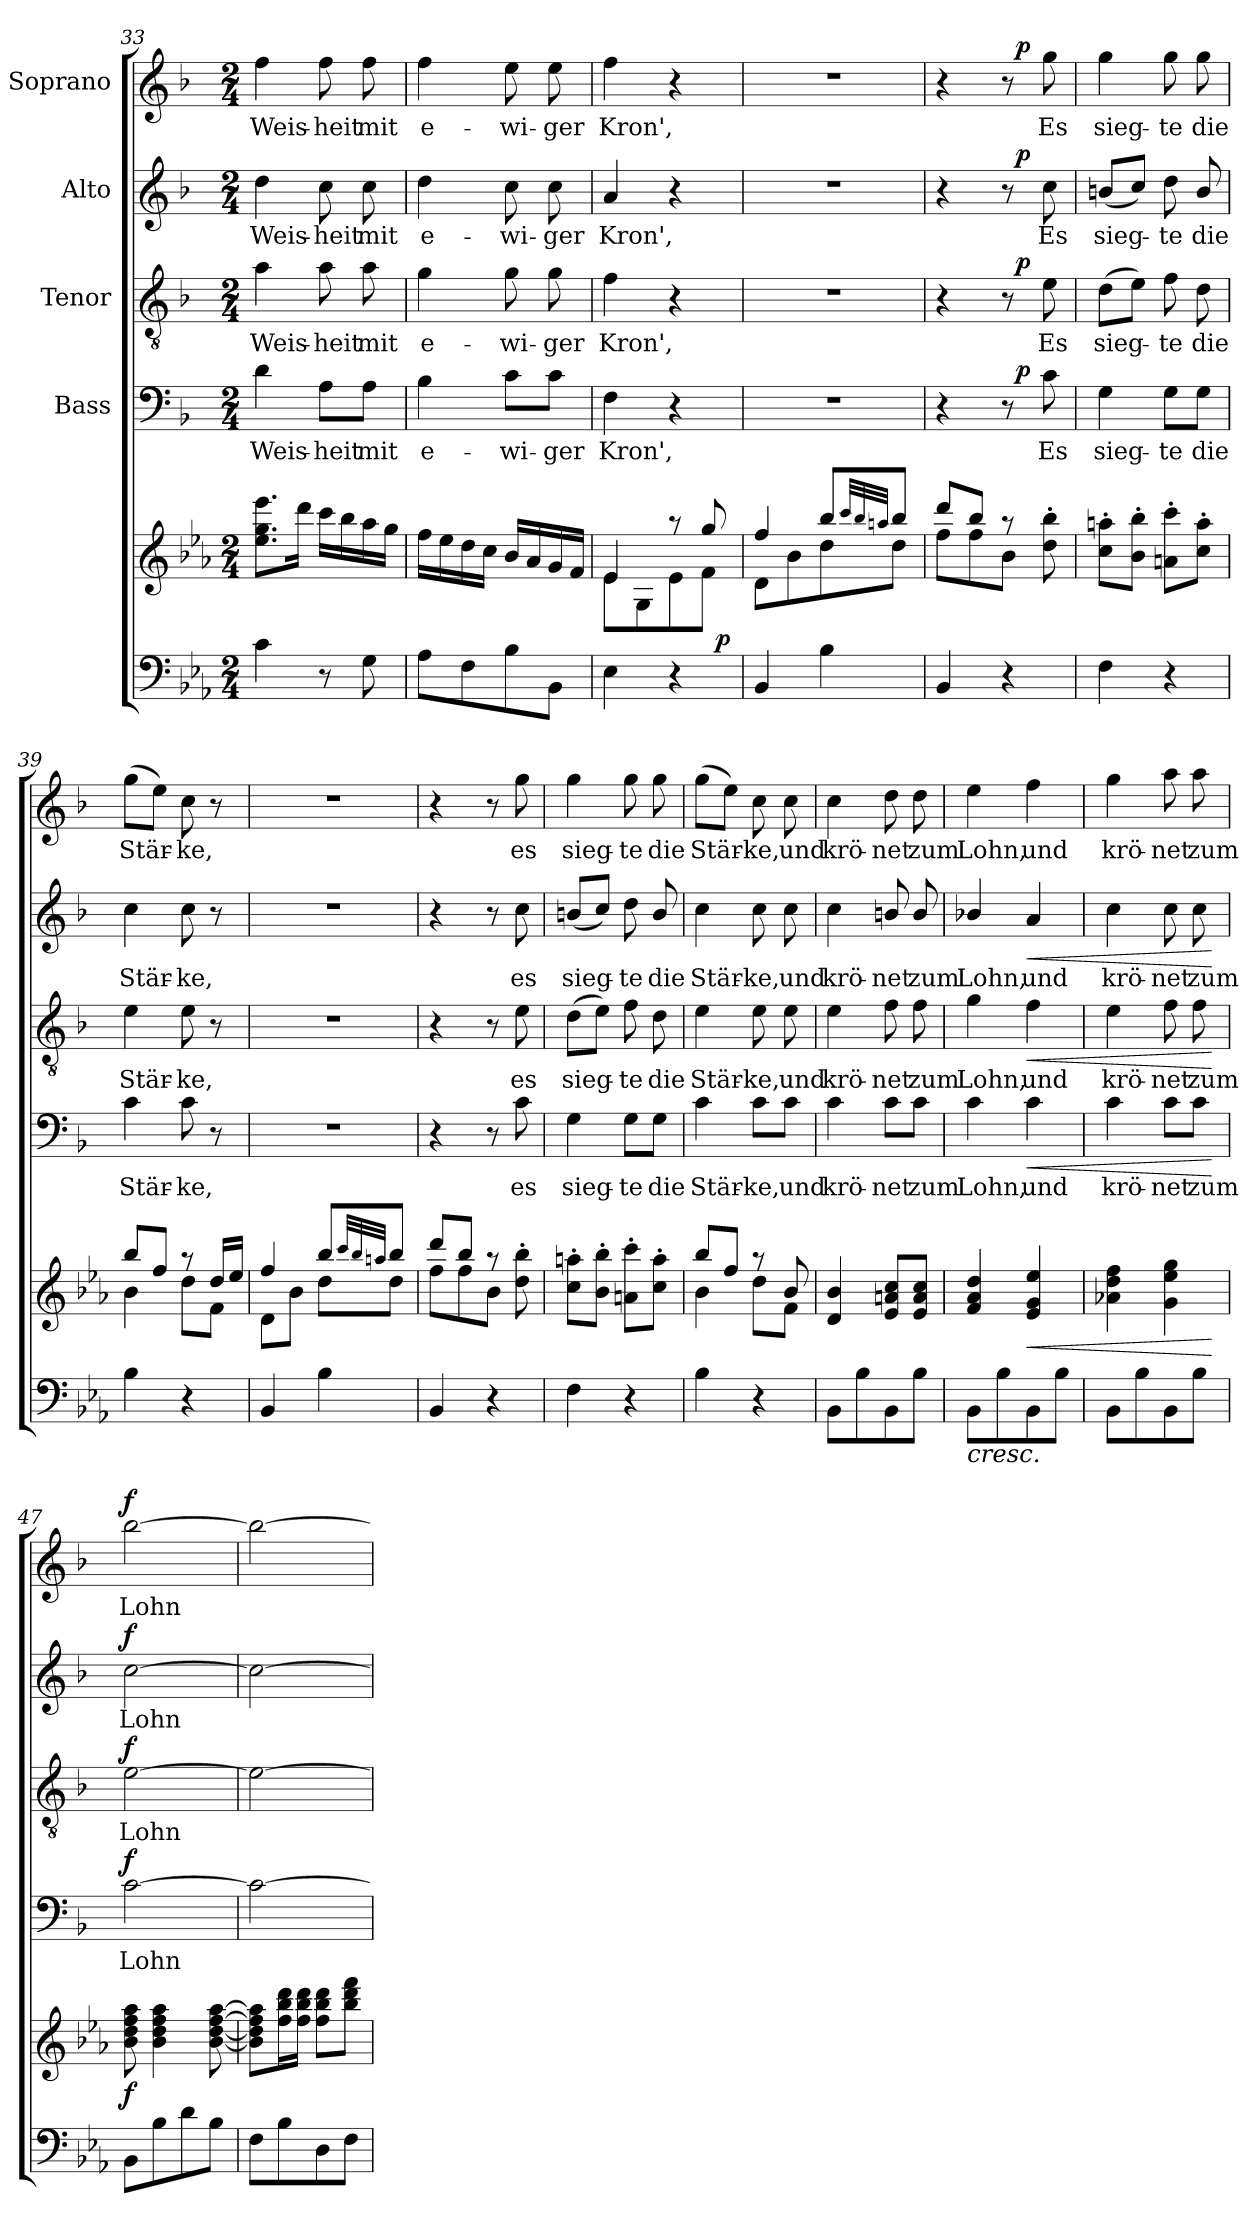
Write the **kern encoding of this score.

**kern	**kern	**dynam	**kern	**text	**dynam	**kern	**text	**dynam	**kern	**text	**dynam	**kern	**text	**dynam
*part5	*part5	*part5	*part4	*part4	*part4	*part3	*part3	*part3	*part2	*part2	*part2	*part1	*part1	*part1
*staff6	*staff5	*staff5/6	*staff4	*staff4	*staff4	*staff3	*staff3	*staff3	*staff2	*staff2	*staff2	*staff1	*staff1	*staff1
*	*	*	*I"Bass	*	*	*I"Tenor	*	*	*I"Alto	*	*	*I"Soprano	*	*
*clefF4	*clefG2	*	*clefF4	*	*	*clefGv2	*	*	*clefG2	*	*	*clefG2	*	*
*	*	*	*ITrd1c2	*	*	*ITrd1c2	*	*	*ITrd1c2	*	*	*ITrd1c2	*	*
*k[b-e-a-]	*k[b-e-a-]	*	*k[b-e-a-]	*	*	*k[b-e-a-]	*	*	*k[b-e-a-]	*	*	*k[b-e-a-]	*	*
*E-:	*E-:	*	*E-:	*	*	*E-:	*	*	*E-:	*	*	*E-:	*	*
*M2/4	*M2/4	*	*M2/4	*	*	*M2/4	*	*	*M2/4	*	*	*M2/4	*	*
=33	=33	=33	=33	=33	=33	=33	=33	=33	=33	=33	=33	=33	=33	=33
4c\	8.ee-\ 8.gg\ 8.eee-\L	.	4c\	Weis-	.	4g\	Weis-	.	4cc\	Weis-	.	4ee-\	Weis-	.
.	16ddd\Jk	.	.	.	.	.	.	.	.	.	.	.	.	.
8r	16ccc\LL	.	8G\L	-heit	.	8g\	-heit	.	8b-\	-heit	.	8ee-\	-heit	.
.	16bb-\	.	.	.	.	.	.	.	.	.	.	.	.	.
8G\	16aa-\	.	8G\J	mit	.	8g\	mit	.	8b-\	mit	.	8ee-\	mit	.
.	16gg\JJ	.	.	.	.	.	.	.	.	.	.	.	.	.
=34	=34	=34	=34	=34	=34	=34	=34	=34	=34	=34	=34	=34	=34	=34
8A-\L	16ff\LL	.	4A-\	e-	.	4f\	e-	.	4cc\	e-	.	4ee-\	e-	.
.	16ee-\	.	.	.	.	.	.	.	.	.	.	.	.	.
8F\	16dd\	.	.	.	.	.	.	.	.	.	.	.	.	.
.	16cc\JJ	.	.	.	.	.	.	.	.	.	.	.	.	.
8B-\	16b-/LL	.	8B-\L	-wi-	.	8f\	-wi-	.	8b-\	-wi-	.	8dd\	-wi-	.
.	16a-/	.	.	.	.	.	.	.	.	.	.	.	.	.
8BB-\J	16g/	.	8B-\J	-ger	.	8f\	-ger	.	8b-\	-ger	.	8dd\	-ger	.
.	16f/JJ	.	.	.	.	.	.	.	.	.	.	.	.	.
=35	=35	=35	=35	=35	=35	=35	=35	=35	=35	=35	=35	=35	=35	=35
*	*^	*	*	*	*	*	*	*	*	*	*	*	*	*
*	*	*^	*	*	*	*	*	*	*	*	*	*	*	*	*
4E-\	4e-/	8e-\L	4ryy	.	4E-\	Kron',	.	4e-\	Kron',	.	4g/	Kron',	.	4ee-\	Kron',	.
.	.	8G\	.	.	.	.	.	.	.	.	.	.	.	.	.	.
4r	8raa	8e-\	8ryy	.	4r	.	.	4r	.	.	4r	.	.	4r	.	.
.	8gg/	8f\J	32ryy	.	.	.	.	.	.	.	.	.	.	.	.	.
!	!	!	!	!LO:DY:b	!	!	!	!	!	!	!	!	!	!	!	!
.	.	.	16.ryy	p	.	.	.	.	.	.	.	.	.	.	.	.
*	*	*v	*v	*	*	*	*	*	*	*	*	*	*	*	*	*
=36	=36	=36	=36	=36	=36	=36	=36	=36	=36	=36	=36	=36	=36	=36	=36
4BB-/	4ff/	8d\L	.	2r	.	.	2r	.	.	2r	.	.	2r	.	.
.	.	8b-\	.	.	.	.	.	.	.	.	.	.	.	.	.
4B-\	8bb-/L	8dd\	.	.	.	.	.	.	.	.	.	.	.	.	.
.	32qccc/LLL	.	.	.	.	.	.	.	.	.	.	.	.	.	.
.	32qbb-/	.	.	.	.	.	.	.	.	.	.	.	.	.	.
.	32qaan/JJJ	.	.	.	.	.	.	.	.	.	.	.	.	.	.
.	8bb-/J	8dd\J	.	.	.	.	.	.	.	.	.	.	.	.	.
!!LO:PB:g=z
=37	=37	=37	=37	=37	=37	=37	=37	=37	=37	=37	=37	=37	=37	=37	=37
*	*	*	*	*^	*	*	*^	*	*	*^	*	*	*^	*	*
4BB-/	8ddd/L	8ff\L	.	4r	4ryy	.	.	4r	4ryy	.	.	4r	4ryy	.	.	4r	4ryy	.	.
.	8bb-/J	8ff\	.	.	.	.	.	.	.	.	.	.	.	.	.	.	.	.	.
4r	8raa	8b-\J	.	8r	32ryy	.	.	8r	32ryy	.	.	8r	32ryy	.	.	8r	32ryy	.	.
!	!	!	!	!	!	!	!LO:DY:b	!	!	!	!LO:DY:b	!	!	!	!LO:DY:b	!	!	!	!LO:DY:b
.	.	.	.	.	8..ryy	.	p	.	8..ryy	.	p	.	8..ryy	.	p	.	8..ryy	.	p
.	8dd\'> 8bb-\'>	8ryy	.	8B-\	.	Es	.	8d\	.	Es	.	8b-\	.	Es	.	8ff\	.	Es	.
*	*v	*v	*	*	*	*	*	*v	*v	*	*	*v	*v	*	*	*v	*v	*	*
*	*	*	*v	*v	*	*	*	*	*	*	*	*	*	*	*
=38	=38	=38	=38	=38	=38	=38	=38	=38	=38	=38	=38	=38	=38	=38
4F\	8cc\'> 8aan\'>L	.	4F\	sieg-	.	(8c\L	sieg-	.	(8an/L	sieg-	.	4ff\	sieg-	.
.	8b-\'> 8bb-\'>J	.	.	.	.	8d\J)	.	.	8b-/J)	.	.	.	.	.
4r	8an\'> 8ccc\'>L	.	8F\L	-te	.	8e-\	-te	.	8cc\	-te	.	8ff\	-te	.
.	8cc\'> 8aa\'>J	.	8F\J	die	.	8c\	die	.	8a/	die	.	8ff\	die	.
=39	=39	=39	=39	=39	=39	=39	=39	=39	=39	=39	=39	=39	=39	=39
*	*^	*	*	*	*	*	*	*	*	*	*	*	*	*
4B-\	8bb-/L	4b-\	.	4B-\	Stär-	.	4d\	Stär-	.	4b-\	Stär-	.	(8ff\L	Stär-	.
.	8ff/J	.	.	.	.	.	.	.	.	.	.	.	8dd\J)	.	.
4r	8raa	8dd\L	.	8B-\	-ke,	.	8d\	-ke,	.	8b-\	-ke,	.	8b-\	-ke,	.
.	16dd/LL	8f\J	.	8r	.	.	8r	.	.	8r	.	.	8r	.	.
.	16ee-/JJ	.	.	.	.	.	.	.	.	.	.	.	.	.	.
=40	=40	=40	=40	=40	=40	=40	=40	=40	=40	=40	=40	=40	=40	=40	=40
4BB-/	4ff/	8d\L	.	2r	.	.	2r	.	.	2r	.	.	2r	.	.
.	.	8b-\J	.	.	.	.	.	.	.	.	.	.	.	.	.
4B-\	8bb-/L	8dd\L	.	.	.	.	.	.	.	.	.	.	.	.	.
.	32qccc/LLL	.	.	.	.	.	.	.	.	.	.	.	.	.	.
.	32qbb-/	.	.	.	.	.	.	.	.	.	.	.	.	.	.
.	32qaan/JJJ	.	.	.	.	.	.	.	.	.	.	.	.	.	.
.	8bb-/J	8dd\J	.	.	.	.	.	.	.	.	.	.	.	.	.
=41	=41	=41	=41	=41	=41	=41	=41	=41	=41	=41	=41	=41	=41	=41	=41
4BB-/	8ddd/L	8ff\L	.	4r	.	.	4r	.	.	4r	.	.	4r	.	.
.	8bb-/J	8ff\	.	.	.	.	.	.	.	.	.	.	.	.	.
4r	8raa	8b-\J	.	8r	.	.	8r	.	.	8r	.	.	8r	.	.
.	8dd\'> 8bb-\'>	8ryy	.	8B-\	es	.	8d\	es	.	8b-\	es	.	8ff\	es	.
*	*v	*v	*	*	*	*	*	*	*	*	*	*	*	*	*
=42	=42	=42	=42	=42	=42	=42	=42	=42	=42	=42	=42	=42	=42	=42
4F\	8cc\'> 8aan\'>L	.	4F\	sieg-	.	(8c\L	sieg-	.	(8an/L	sieg-	.	4ff\	sieg-	.
.	8b-\'> 8bb-\'>J	.	.	.	.	8d\J)	.	.	8b-/J)	.	.	.	.	.
4r	8an\'> 8ccc\'>L	.	8F\L	-te	.	8e-\	-te	.	8cc\	-te	.	8ff\	-te	.
.	8cc\'> 8aa\'>J	.	8F\J	die	.	8c\	die	.	8a/	die	.	8ff\	die	.
=43	=43	=43	=43	=43	=43	=43	=43	=43	=43	=43	=43	=43	=43	=43
*	*^	*	*	*	*	*	*	*	*	*	*	*	*	*
4B-\	8bb-/L	4b-\	.	4B-\	Stär-	.	4d\	Stär-	.	4b-\	Stär-	.	(8ff\L	Stär-	.
.	8ff/J	.	.	.	.	.	.	.	.	.	.	.	8dd\J)	.	.
4r	8raa	8dd\L	.	8B-\L	-ke,	.	8d\	-ke,	.	8b-\	-ke,	.	8b-\	-ke,	.
.	8b-/	8f\J	.	8B-\J	und	.	8d\	und	.	8b-\	und	.	8b-\	und	.
*	*v	*v	*	*	*	*	*	*	*	*	*	*	*	*	*
=44	=44	=44	=44	=44	=44	=44	=44	=44	=44	=44	=44	=44	=44	=44
8BB-\L	4d/ 4b-/	.	4B-\	krö-	.	4d\	krö-	.	4b-\	krö-	.	4b-\	krö-	.
8B-\	.	.	.	.	.	.	.	.	.	.	.	.	.	.
8BB-\	8e-/ 8an/ 8cc/L	.	8B-\L	-net	.	8e-\	-net	.	8an/	-net	.	8cc\	-net	.
8B-\J	8e-/ 8a/ 8cc/J	.	8B-\J	zum	.	8e-\	zum	.	8a/	zum	.	8cc\	zum	.
!!LO:LB:g=z
=45	=45	=45	=45	=45	=45	=45	=45	=45	=45	=45	=45	=45	=45	=45
!	!	!LO:HP:b=2	!	!	!	!	!	!	!	!	!	!	!	!
8BB-\L	4f/ 4a-/ 4dd/	<	4B-\	Lohn,	.	4f\	Lohn,	.	4a-X/	Lohn,	.	4dd\	Lohn,	.
8B-\	.	.	.	.	.	.	.	.	.	.	.	.	.	.
!	!	!LO:HP:b	!	!	!LO:HP:b	!	!	!LO:HP:b	!	!	!LO:HP:b	!	!	!
8BB-\	4e-/ 4g/ 4ee-/	<	4B-\	und	<	4e-\	und	<	4g/	und	<	4ee-\	und	.
8B-\J	.	.	.	.	.	.	.	.	.	.	.	.	.	.
=46	=46	=46	=46	=46	=46	=46	=46	=46	=46	=46	=46	=46	=46	=46
8BB-\L	4a-X\ 4dd\ 4ff\	.	4B-\	krö-	.	4d\	krö-	.	4b-\	krö-	.	4ff\	krö-	.
8B-\	.	.	.	.	.	.	.	.	.	.	.	.	.	.
8BB-\	4g\ 4ee-\ 4gg\	.	8B-\L	-net	.	8e-\	-net	.	8b-\	-net	.	8gg\	-net	.
8B-\J	.	.	8B-\J	zum	.	8e-\	zum	.	8b-\	zum	.	8gg\	zum	.
.	.	[ [	.	.	[	.	.	[	.	.	[	.	.	.
=47	=47	=47	=47	=47	=47	=47	=47	=47	=47	=47	=47	=47	=47	=47
!	!	!LO:DY:b	!	!	!LO:DY:b	!	!	!LO:DY:b	!	!	!LO:DY:b	!	!	!LO:DY:b
8BB-\L	8b-\ 8dd\ 8ff\ 8aa-\	f	[2B-\	Lohn	f	[2d\	Lohn	f	[2b-\	Lohn	f	[2aa-\	Lohn	f
8B-\	4b-\ 4dd\ 4ff\ 4aa-\	.	.	.	.	.	.	.	.	.	.	.	.	.
8d\	.	.	.	.	.	.	.	.	.	.	.	.	.	.
8B-\J	[8b-\ [8dd\ [8ff\ [8aa-\	.	.	.	.	.	.	.	.	.	.	.	.	.
=48	=48	=48	=48	=48	=48	=48	=48	=48	=48	=48	=48	=48	=48	=48
8F\L	8b-\] 8dd\] 8ff\] 8aa-\]L	.	2B-\_	.	.	2d\_	.	.	2b-\_	.	.	2aa-\_	.	.
8B-\	16ff\ 16bb-\ 16ddd\L	.	.	.	.	.	.	.	.	.	.	.	.	.
.	16ff\ 16bb-\ 16ddd\JJ	.	.	.	.	.	.	.	.	.	.	.	.	.
8D\	8ff\ 8bb-\ 8ddd\L	.	.	.	.	.	.	.	.	.	.	.	.	.
8F\J	8bb-\ 8ddd\ 8fff\J	.	.	.	.	.	.	.	.	.	.	.	.	.
=	=	=	=	=	=	=	=	=	=	=	=	=	=	=
*-	*-	*-	*-	*-	*-	*-	*-	*-	*-	*-	*-	*-	*-	*-
